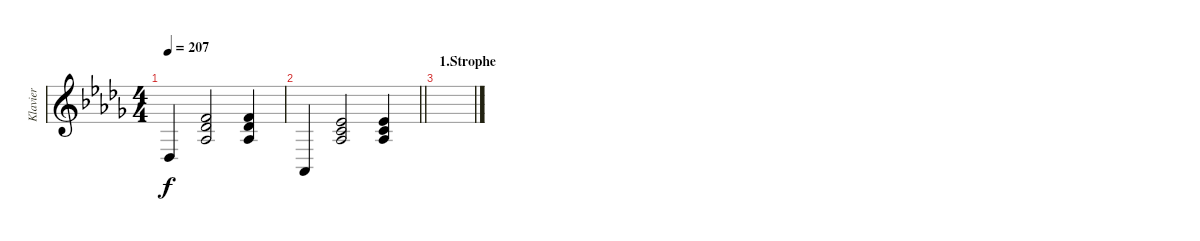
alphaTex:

\track ("Klavier" "Klavier") {instrument acousticgrandpiano}
\staff {score}
\tuning (E4 B3 G3 D3 A2 E2) {hide}
\ts (4 4)
\tempo 207
\clef g2
\ks bbminor
4.5.4{dy f} (6.2 6.3 6.4).2 (1.1 2.2 1.3).4 |
\barLineRight lightlight
4.6.4 (1.2 1.3 13.4).2 (4.2 5.3 6.4).4 |
\section ("" "1.Strophe")
